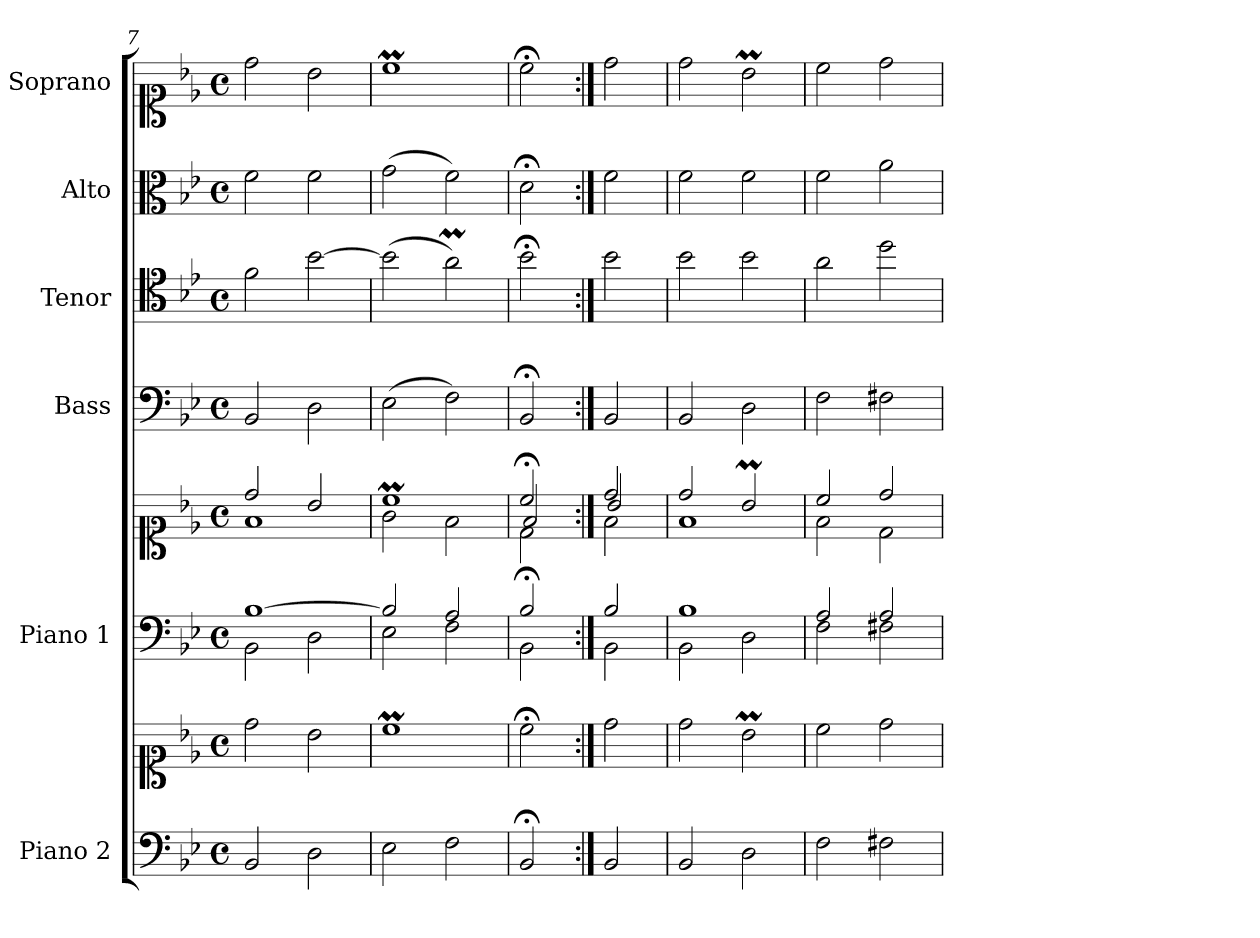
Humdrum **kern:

**kern	**kern	**kern	**kern	**kern	**kern	**kern	**kern
*part6	*part6	*part5	*part5	*part4	*part3	*part2	*part1
*staff8	*staff7	*staff6	*staff5	*staff4	*staff3	*staff2	*staff1
*I"Piano 2	*	*I"Piano 1	*	*I"Bass	*I"Tenor	*I"Alto	*I"Soprano
*I'Pno 2	*	*I'Pno 1	*	*I'B.	*I'T.	*I'A.	*I'S.
*clefF4	*clefC1	*clefF4	*clefC1	*clefF4	*clefC4	*clefC3	*clefC1
*	*	*	*	*	*ITrd7c12	*	*
*k[b-e-]	*k[b-e-]	*k[b-e-]	*k[b-e-]	*k[b-e-]	*k[b-e-]	*k[b-e-]	*k[b-e-]
*B-:	*B-:	*B-:	*B-:	*B-:	*B-:	*B-:	*B-:
*M4/4	*M4/4	*M4/4	*M4/4	*M4/4	*M4/4	*M4/4	*M4/4
*met(c)	*met(c)	*met(c)	*met(c)	*met(c)	*met(c)	*met(c)	*met(c)
=7	=7	=7	=7	=7	=7	=7	=7
*	*	*^	*^	*	*	*	*
2BB-/	2dd\	[>1B-/	2BB-\	2dd/	1f\	2BB-/	2F\	2f\	2dd\
2D\	2b-\	.	2D\	2b-/	.	2D\	[>2B-\	2f\	2b-\
=8	=8	=8	=8	=8	=8	=8	=8	=8	=8
2E-\	1ccM\	2B-/]	2E-\	1ccM/	2g\	(2E-\	(2B-\]	(2g\	1ccM\
2F\	.	2A/	2F\	.	2f\	2F\)	2Am\)	2f\)	.
=9	=9	=9	=9	=9	=9	=9	=9	=9	=9
*	*	*	*	*	*^	*	*	*	*
2BB-;/	2cc;<\	2B-;/	2BB-\	2cc;</	2d\	2f/	2BB-;</	2B-;<\	2d;<\	2cc;<\
=10:|!	=10:|!	=10:|!	=10:|!	=10:|!	=10:|!	=10:|!	=10:|!	=10:|!	=10:|!	=10:|!
2BB-/	2dd\	2B-/	2BB-\	2dd/	2f\	2b-/	2BB-/	2B-\	2f\	2dd\
*	*	*	*	*	*v	*v	*	*	*	*
=11	=11	=11	=11	=11	=11	=11	=11	=11	=11
2BB-/	2dd\	1B-/	2BB-\	2dd/	1f\	2BB-/	2B-\	2f\	2dd\
2D\	2b-M\	.	2D\	2b-M/	.	2D\	2B-\	2f\	2b-M\
!!LO:PB:g=z
=12	=12	=12	=12	=12	=12	=12	=12	=12	=12
2F\	2cc\	2A/	2F\	2cc/	2f\	2F\	2A\	2f\	2cc\
2F#X\	2dd\	2A/	2F#X\	2dd/	2d\	2F#X\	2d\	2a\	2dd\
*	*	*v	*v	*	*	*	*	*	*
*	*	*	*v	*v	*	*	*	*
=	=	=	=	=	=	=	=
*-	*-	*-	*-	*-	*-	*-	*-
